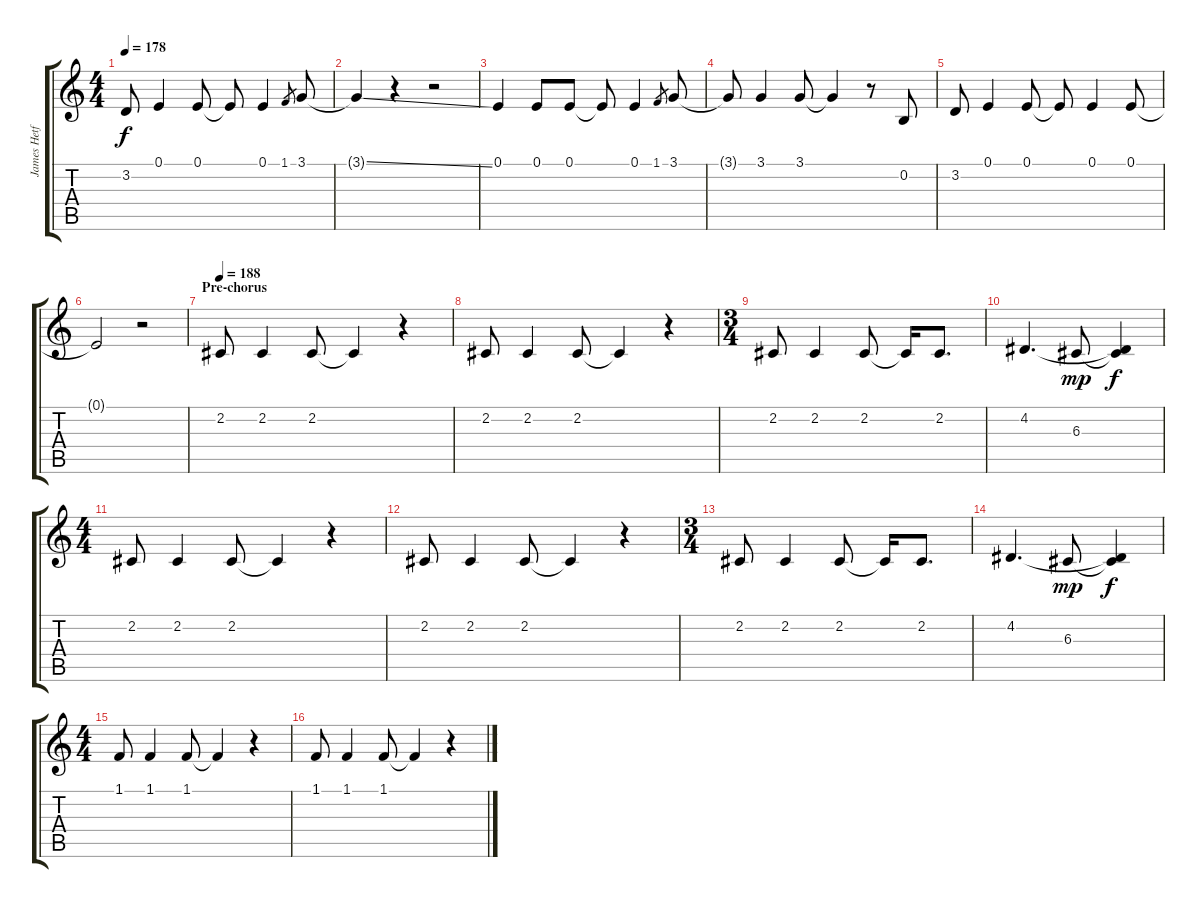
\track ("James Hetfield (Vocals)" "James Hetf") {instrument baritonesax}
\staff {score tabs}
\tuning (E4 B3 G3 D3 A2 E2) {hide}
\ts (4 4)
\tempo 178
\clef g2
\ks c
3.2.8{dy f} 0.1.4 0.1.8 0.1{t}.8 0.1.4 1.1.8{gr} 3.1.8 |
3.1{ss t}.4 r.4 r.2 |
0.1.4 0.1.8 0.1.8 0.1{t}.8 0.1.4 1.1.8{gr} 3.1.8 |
3.1{t}.8 3.1.4 3.1.8 3.1{t}.4 r.8 0.2.8 |
3.2.8 0.1.4 0.1.8 0.1{t}.8 0.1.4 0.1.8 |
0.1{t}.2 r.2 |
\section ("" "Pre-chorus")
\tempo 188
2.2.8 2.2.4 2.2.8 2.2{t}.4 r.4 |
2.2.8 2.2.4 2.2.8 2.2{t}.4 r.4 |
\ts (3 4)
2.2.8 2.2.4 2.2.8 2.2{t}.16 2.2.8{d} |
4.2.4{d} 6.3.8{dy mp} (4.2{t} 6.3{t}).4{dy f} |
\ts (4 4)
2.2.8 2.2.4 2.2.8 2.2{t}.4 r.4 |
2.2.8 2.2.4 2.2.8 2.2{t}.4 r.4 |
\ts (3 4)
2.2.8 2.2.4 2.2.8 2.2{t}.16 2.2.8{d} |
4.2.4{d} 6.3.8{dy mp} (4.2{t} 6.3{t}).4{dy f} |
\ts (4 4)
1.1.8 1.1.4 1.1.8 1.1{t}.4 r.4 |
1.1.8 1.1.4 1.1.8 1.1{t}.4 r.4
